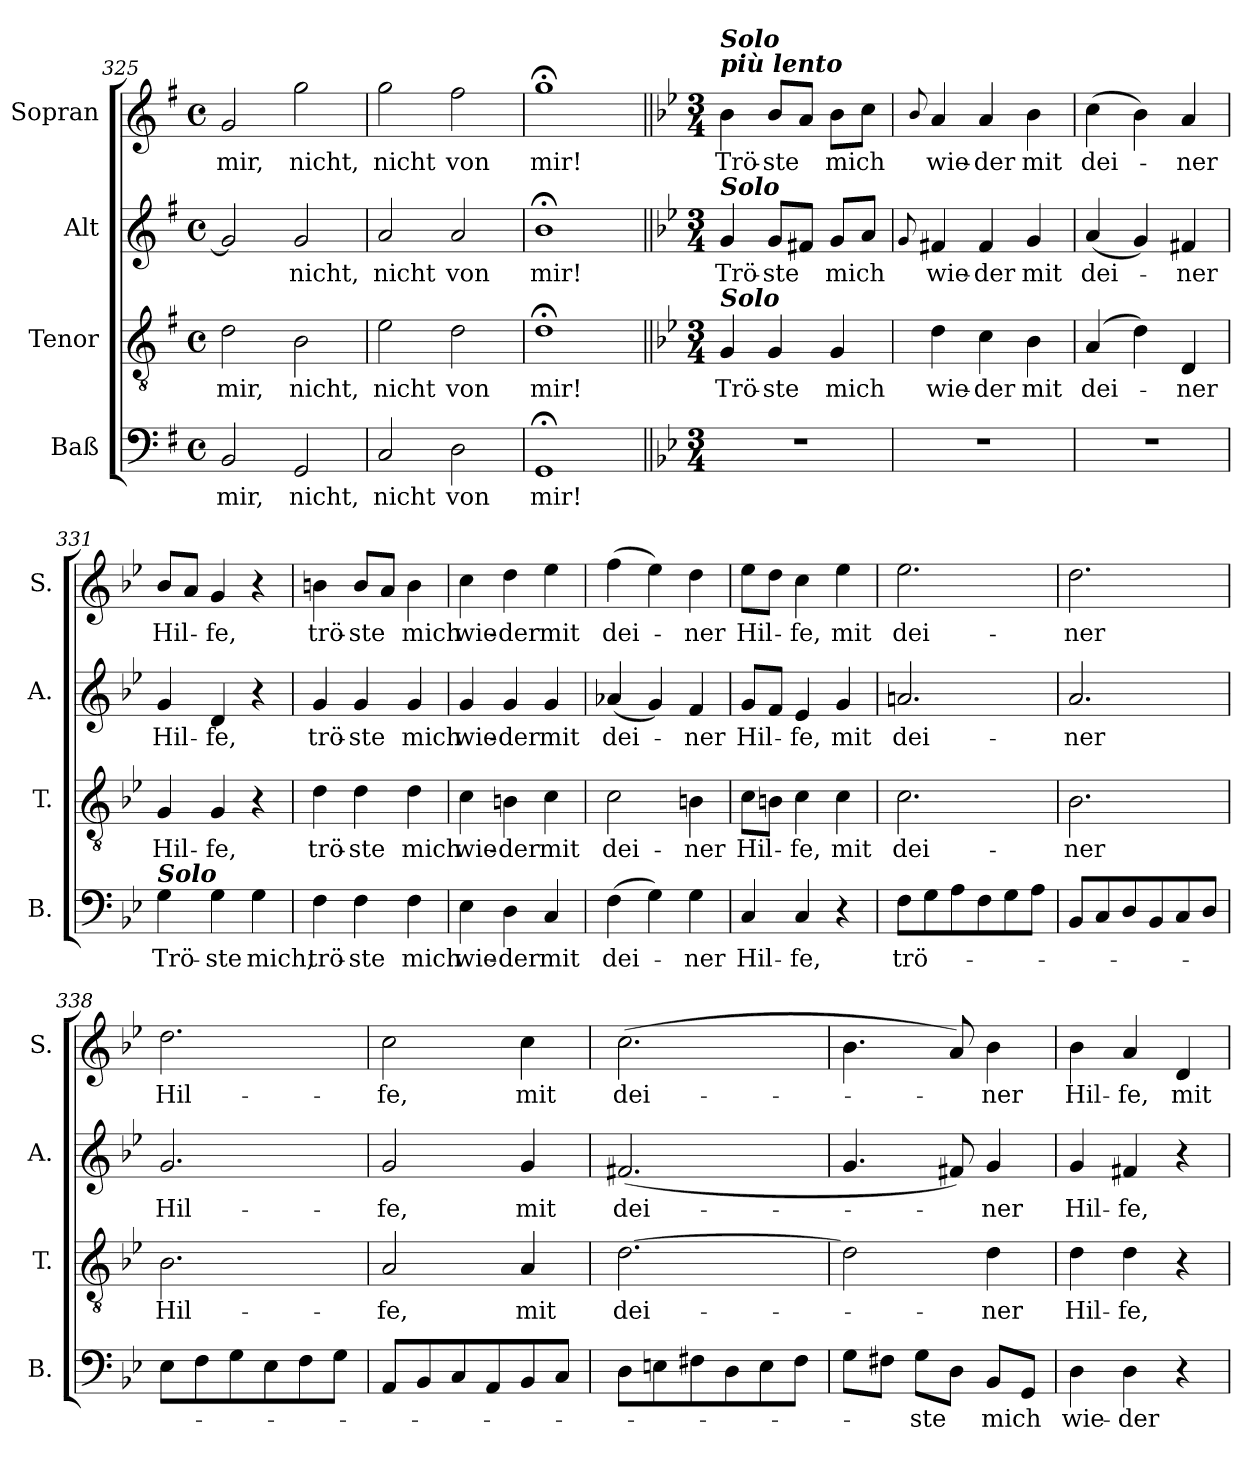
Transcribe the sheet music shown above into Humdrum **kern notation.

**kern	**text	**kern	**text	**kern	**text	**kern	**text
*part4	*part4	*part3	*part3	*part2	*part2	*part1	*part1
*staff4	*staff4	*staff3	*staff3	*staff2	*staff2	*staff1	*staff1
*I"Baß	*	*I"Tenor	*	*I"Alt	*	*I"Sopran	*
*I'B.	*	*I'T.	*	*I'A.	*	*I'S.	*
*clefF4	*	*clefGv2	*	*clefG2	*	*clefG2	*
*k[f#]	*	*k[f#]	*	*k[f#]	*	*k[f#]	*
*G:	*	*G:	*	*G:	*	*G:	*
*M4/4	*	*M4/4	*	*M4/4	*	*M4/4	*
*met(c)	*	*met(c)	*	*met(c)	*	*met(c)	*
=325	=325	=325	=325	=325	=325	=325	=325
!	!LO:LY:b	!	!LO:LY:b	!	!	!	!LO:LY:b
2BB/	mir,	2d\	mir,	2g/]	.	2g/	mir,
!	!LO:LY:b	!	!LO:LY:b	!	!LO:LY:b	!	!LO:LY:b
2GG/	nicht,	2B\	nicht,	2g/	nicht,	2gg\	nicht,
=326	=326	=326	=326	=326	=326	=326	=326
!	!LO:LY:b	!	!LO:LY:b	!	!LO:LY:b	!	!LO:LY:b
2C/	nicht	2e\	nicht	2a/	nicht	2gg\	nicht
!	!LO:LY:b	!	!LO:LY:b	!	!LO:LY:b	!	!LO:LY:b
2D\	von	2d\	von	2a/	von	2ff#\	von
=327	=327	=327	=327	=327	=327	=327	=327
!	!LO:LY:b	!	!LO:LY:b	!	!LO:LY:b	!	!LO:LY:b
1GG;<	mir!	1d;<	mir!	1b;<	mir!	1gg;<	mir!
=328||	=328||	=328||	=328||	=328||	=328||	=328||	=328||
*k[b-e-]	*	*k[b-e-]	*	*k[b-e-]	*	*k[b-e-]	*
*B-:	*	*B-:	*	*B-:	*	*B-:	*
*M3/4	*	*M3/4	*	*M3/4	*	*M3/4	*
!	!	!	!	!	!	!LO:TX:a:Bi:t=più lento	!
!	!	!	!	!	!	!LO:TX:a:Bi:t=Solo	!
!	!	!	!	!LO:TX:a:Bi:t=Solo	!	!	!
!	!	!LO:TX:a:Bi:t=Solo	!	!	!	!	!
!	!	!	!LO:LY:b	!	!LO:LY:b	!	!LO:LY:b
2.r	.	4G/	Trö-	4g/	Trö-	4b-\	Trö-
!	!	!	!LO:LY:b	!	!LO:LY:b	!	!LO:LY:b
.	.	4G/	-ste	8g/L	-ste	8b-/L	-ste
.	.	.	.	8f#X/J	.	8a/J	.
!	!	!	!LO:LY:b	!	!LO:LY:b	!	!LO:LY:b
.	.	4G/	mich	8g/L	mich	8b-\L	mich
.	.	.	.	8a/J	.	8cc\J	.
=329	=329	=329	=329	=329	=329	=329	=329
.	.	.	.	8qqg/	.	8qqb-/	.
!	!	!	!LO:LY:b	!	!LO:LY:b	!	!LO:LY:b
2.r	.	4d\	wie-	4f#X/	wie-	4a/	wie-
!	!	!	!LO:LY:b	!	!LO:LY:b	!	!LO:LY:b
.	.	4c\	-der	4f#/	-der	4a/	-der
!	!	!	!LO:LY:b	!	!LO:LY:b	!	!LO:LY:b
.	.	4B-\	mit	4g/	mit	4b-\	mit
!!LO:LB:g=z
=330	=330	=330	=330	=330	=330	=330	=330
!	!	!	!LO:LY:b	!	!LO:LY:b	!	!LO:LY:b
2.r	.	(4A/	dei-	(<4a/	dei-	(>4cc\	dei-
.	.	4d\)	.	4g/)	.	4b-\)	.
!	!	!	!LO:LY:b	!	!LO:LY:b	!	!LO:LY:b
.	.	4D/	-ner	4f#X/	-ner	4a/	-ner
=331	=331	=331	=331	=331	=331	=331	=331
!LO:TX:a:Bi:t=Solo	!	!	!	!	!	!	!
!	!LO:LY:b	!	!LO:LY:b	!	!LO:LY:b	!	!LO:LY:b
4G\	Trö-	4G/	Hil-	4g/	Hil-	8b-/L	Hil-
.	.	.	.	.	.	8a/J	.
!	!LO:LY:b	!	!LO:LY:b	!	!LO:LY:b	!	!LO:LY:b
4G\	-ste	4G/	-fe,	4d/	-fe,	4g/	-fe,
!	!LO:LY:b	!	!	!	!	!	!
4G\	mich,	4r	.	4r	.	4r	.
=332	=332	=332	=332	=332	=332	=332	=332
!	!LO:LY:b	!	!LO:LY:b	!	!LO:LY:b	!	!LO:LY:b
4F\	trö-	4d\	trö-	4g/	trö-	4bn\	trö-
!	!LO:LY:b	!	!LO:LY:b	!	!LO:LY:b	!	!LO:LY:b
4F\	-ste	4d\	-ste	4g/	-ste	8b/L	-ste
.	.	.	.	.	.	8a/J	.
!	!LO:LY:b	!	!LO:LY:b	!	!LO:LY:b	!	!LO:LY:b
4F\	mich	4d\	mich	4g/	mich	4b\	mich
=333	=333	=333	=333	=333	=333	=333	=333
!	!LO:LY:b	!	!LO:LY:b	!	!LO:LY:b	!	!LO:LY:b
4E-\	wie-	4c\	wie-	4g/	wie-	4cc\	wie-
!	!LO:LY:b	!	!LO:LY:b	!	!LO:LY:b	!	!LO:LY:b
4D\	-der	4Bn\	-der	4g/	-der	4dd\	-der
!	!LO:LY:b	!	!LO:LY:b	!	!LO:LY:b	!	!LO:LY:b
4C/	mit	4c\	mit	4g/	mit	4ee-\	mit
=334	=334	=334	=334	=334	=334	=334	=334
!	!LO:LY:b	!	!LO:LY:b	!	!LO:LY:b	!	!LO:LY:b
(>4F\	dei-	2c\	dei-	(<4a-X/	dei-	(>4ff\	dei-
4G\)	.	.	.	4g/)	.	4ee-\)	.
!	!LO:LY:b	!	!LO:LY:b	!	!LO:LY:b	!	!LO:LY:b
4G\	-ner	4Bn\	-ner	4f/	-ner	4dd\	-ner
=335	=335	=335	=335	=335	=335	=335	=335
!	!LO:LY:b	!	!LO:LY:b	!	!LO:LY:b	!	!LO:LY:b
4C/	Hil-	8c\L	Hil-	8g/L	Hil-	8ee-\L	Hil-
.	.	8Bn\J	.	8f/J	.	8dd\J	.
!	!LO:LY:b	!	!LO:LY:b	!	!LO:LY:b	!	!LO:LY:b
4C/	-fe,	4c\	-fe,	4e-/	-fe,	4cc\	-fe,
!	!	!	!LO:LY:b	!	!LO:LY:b	!	!LO:LY:b
4r	.	4c\	mit	4g/	mit	4ee-\	mit
=336	=336	=336	=336	=336	=336	=336	=336
!	!LO:LY:b	!	!LO:LY:b	!	!LO:LY:b	!	!LO:LY:b
8F\L	trö-	2.c\	dei-	2.an/	dei-	2.ee-\	dei-
8G\	.	.	.	.	.	.	.
8A\	.	.	.	.	.	.	.
8F\	.	.	.	.	.	.	.
8G\	.	.	.	.	.	.	.
8A\J	.	.	.	.	.	.	.
!!LO:LB:g=z
=337	=337	=337	=337	=337	=337	=337	=337
!	!	!	!LO:LY:b	!	!LO:LY:b	!	!LO:LY:b
8BB-/L	.	2.B-\	-ner	2.a/	-ner	2.dd\	-ner
8C/	.	.	.	.	.	.	.
8D/	.	.	.	.	.	.	.
8BB-/	.	.	.	.	.	.	.
8C/	.	.	.	.	.	.	.
8D/J	.	.	.	.	.	.	.
=338	=338	=338	=338	=338	=338	=338	=338
!	!	!	!LO:LY:b	!	!LO:LY:b	!	!LO:LY:b
8E-\L	.	2.B-\	Hil-	2.g/	Hil-	2.dd\	Hil-
8F\	.	.	.	.	.	.	.
8G\	.	.	.	.	.	.	.
8E-\	.	.	.	.	.	.	.
8F\	.	.	.	.	.	.	.
8G\J	.	.	.	.	.	.	.
=339	=339	=339	=339	=339	=339	=339	=339
!	!	!	!LO:LY:b	!	!LO:LY:b	!	!LO:LY:b
8AA/L	.	2A/	-fe,	2g/	-fe,	2cc\	-fe,
8BB-/	.	.	.	.	.	.	.
8C/	.	.	.	.	.	.	.
8AA/	.	.	.	.	.	.	.
!	!	!	!LO:LY:b	!	!LO:LY:b	!	!LO:LY:b
8BB-/	.	4A/	mit	4g/	mit	4cc\	mit
8C/J	.	.	.	.	.	.	.
=340	=340	=340	=340	=340	=340	=340	=340
!	!	!	!LO:LY:b	!	!LO:LY:b	!	!LO:LY:b
8D\L	.	[2.d\	dei-	(<2.f#X/	dei-	(>2.cc\	dei-
8En\	.	.	.	.	.	.	.
8F#X\	.	.	.	.	.	.	.
8D\	.	.	.	.	.	.	.
8E\	.	.	.	.	.	.	.
8F#\J	.	.	.	.	.	.	.
=341	=341	=341	=341	=341	=341	=341	=341
8G\L	.	2d\]	.	4.g/	.	4.b-\	.
8F#X\J	.	.	.	.	.	.	.
!	!LO:LY:b	!	!	!	!	!	!
8G\L	-ste	.	.	.	.	.	.
8D\J	.	.	.	8f#X/)	.	8a/)	.
!	!LO:LY:b	!	!LO:LY:b	!	!LO:LY:b	!	!LO:LY:b
8BB-/L	mich	4d\	-ner	4g/	-ner	4b-\	-ner
8GG/J	.	.	.	.	.	.	.
=342	=342	=342	=342	=342	=342	=342	=342
!	!LO:LY:b	!	!LO:LY:b	!	!LO:LY:b	!	!LO:LY:b
4D\	wie-	4d\	Hil-	4g/	Hil-	4b-\	Hil-
!	!LO:LY:b	!	!LO:LY:b	!	!LO:LY:b	!	!LO:LY:b
4D\	-der	4d\	-fe,	4f#X/	-fe,	4a/	-fe,
!	!	!	!	!	!	!	!LO:LY:b
4r	.	4r	.	4r	.	4d/	mit
=	=	=	=	=	=	=	=
*-	*-	*-	*-	*-	*-	*-	*-
